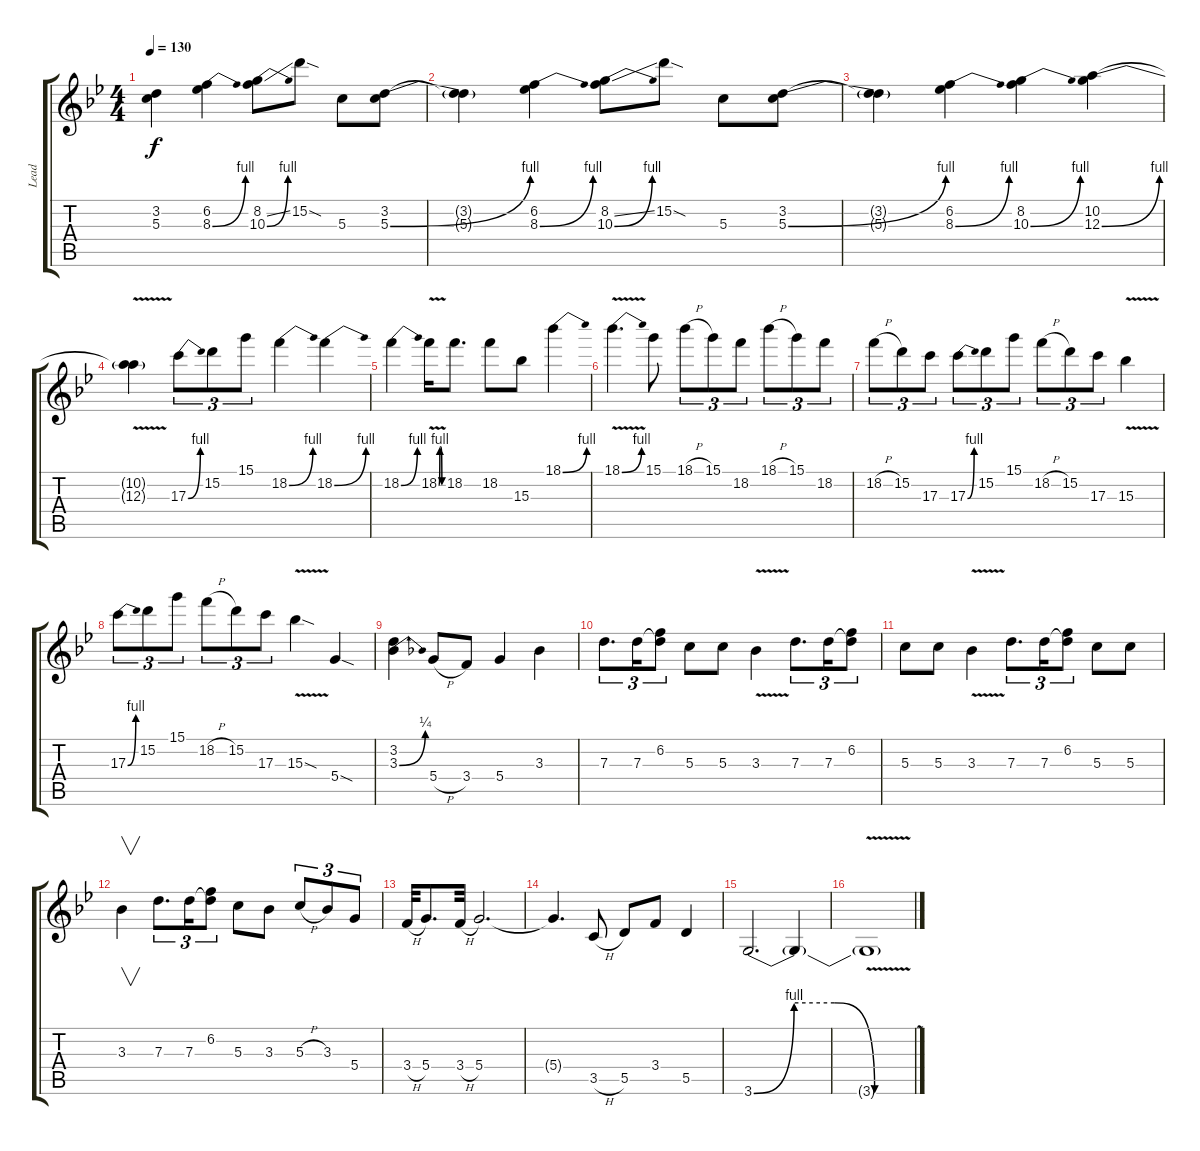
\track ("Lead" "Lead") {instrument overdrivenguitar}
\staff {score tabs}
\tuning (E4 B3 G3 D3 A2 E2) {hide}
\ts (4 4)
\tempo 130
\clef g2
\ks gminor
(3.2{t} 5.3{t}).4{dy f} (6.2 8.3{be (bend 0 0 60 4)}).4 (8.2{ss} 10.3{be (bend 0 0 60 4)}).8 15.2{sod}.8 5.3.8 (3.2 5.3{be (bend 0 0 60 4)}).8 |
(3.2{t} 5.3{t}).4 (6.2 8.3{be (bend 0 0 60 4)}).4 (8.2{ss} 10.3{be (bend 0 0 60 4)}).8 15.2{sod}.8 5.3.8 (3.2 5.3{be (bend 0 0 60 4)}).8 |
(3.2{t} 5.3{t}).4 (6.2 8.3{be (bend 0 0 60 4)}).4 (8.2 10.3{be (bend 0 0 60 4)}).4 (10.2 12.3{be (bend 0 0 60 4)}).4 |
(10.2{v t} 12.3{v t}).4 17.3{be (bend 0 0 60 4)}.8{tu (3 2)} 15.2.8{tu (3 2)} 15.1.8{tu (3 2)} 18.2{be (bend 0 0 60 4)}.4 18.2{be (bend 0 0 60 4)}.4 |
18.2{be (bend 0 0 60 4)}.4 18.2{be (custom 0 0 15 4 30 4 45 0 60 0) v}.16 18.2.8{d} 18.2.8 15.3.8 18.1{be (bend 0 0 60 4)}.4 |
18.1{be (bend 0 0 60 4) v}.4{d} 15.1.8 18.1{h}.8{tu (3 2)} 15.1.8{tu (3 2)} 18.2.8{tu (3 2)} 18.1{h}.8{tu (3 2)} 15.1.8{tu (3 2)} 18.2.8{tu (3 2)} |
18.2{h}.8{tu (3 2)} 15.2.8{tu (3 2)} 17.3.8{tu (3 2)} 17.3{be (bend 0 0 60 4)}.8{tu (3 2)} 15.2.8{tu (3 2)} 15.1.8{tu (3 2)} 18.2{h}.8{tu (3 2)} 15.2.8{tu (3 2)} 17.3.8{tu (3 2)} 15.3{v}.4 |
17.3{be (bend 0 0 60 4)}.8{tu (3 2)} 15.2.8{tu (3 2)} 15.1.8{tu (3 2)} 18.2{h}.8{tu (3 2)} 15.2.8{tu (3 2)} 17.3.8{tu (3 2)} 15.3{v sod}.4 5.4{sod}.4 |
(3.2 3.3{be (bend 0 0 60 1)}).4 5.4{h}.8 3.4.8 5.4.4 3.3.4 |
7.3.8{d tu (3 2)} 7.3.16{tu (3 2)} (6.2 7.3{t}).8{tu (3 2)} 5.3.8 5.3.8 3.3{v}.4 7.3.8{d tu (3 2)} 7.3.16{tu (3 2)} (6.2 7.3{t}).8{tu (3 2)} |
5.3.8 5.3.8 3.3{v}.4 7.3.8{d tu (3 2)} 7.3.16{tu (3 2)} (6.2 7.3{t}).8{tu (3 2)} 5.3.8 5.3.8 |
3.3.4{v} 7.3.8{d tu (3 2)} 7.3.16{tu (3 2)} (6.2 7.3{t}).8{tu (3 2)} 5.3.8 3.3.8 5.3{h}.8{tu (3 2)} 3.3.8{tu (3 2)} 5.4.8{tu (3 2)} |
3.4{h}.32 5.4.8{d} 3.4{h}.32 5.4.2{d} |
5.4{t}.4{d} 3.5{h}.8 5.5.8 3.4.8 5.5.4 |
3.6{be (custom 0 0 15 4 30 4 45 0 60 0)}.2{d} 3.6{t}.4 |
3.6{v t}.1
